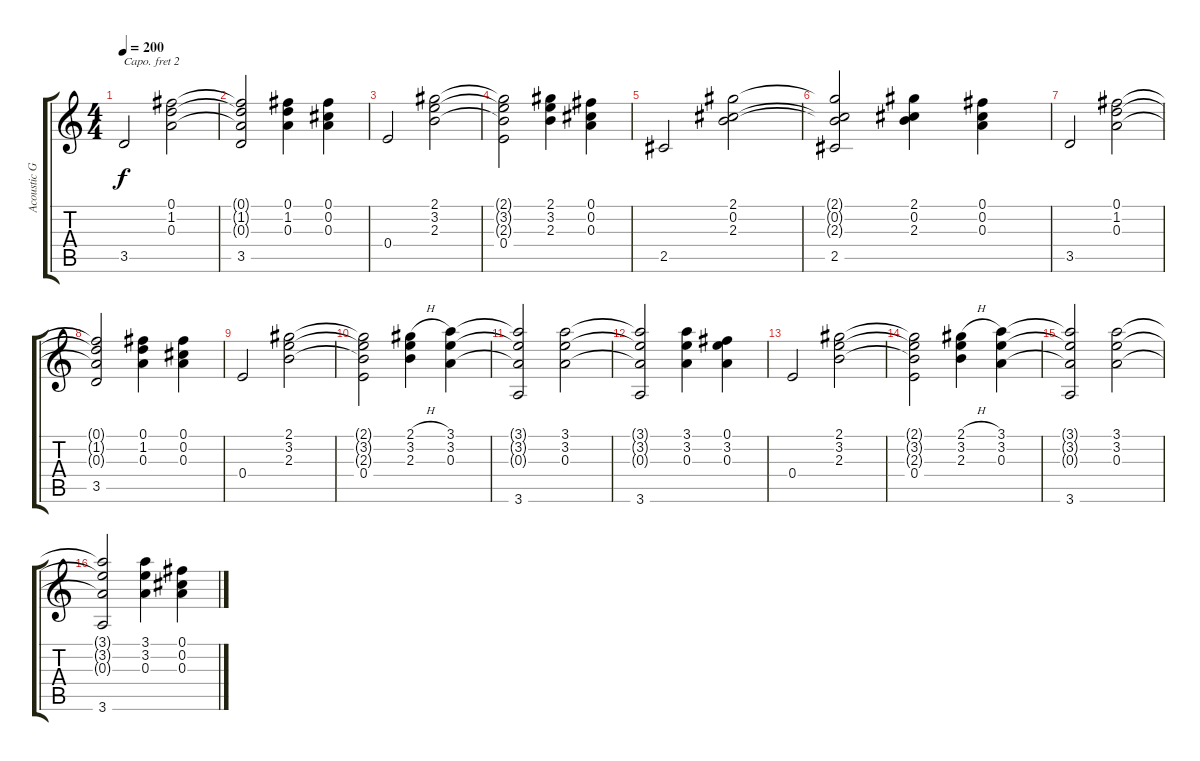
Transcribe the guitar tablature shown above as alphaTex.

\track ("Acoustic Guitar" "Acoustic G") {instrument acousticguitarsteel}
\staff {score tabs}
\capo 2
\tuning (E4 B3 G3 D3 A2 E2) {hide}
\ts (4 4)
\tempo 200
\clef g2
\ks c
3.5.2{dy f} (0.1 1.2 0.3).2 |
(0.1{t} 1.2{t} 0.3{t} 3.5).2 (0.1 1.2 0.3).4 (0.1 0.2 0.3).4 |
0.4.2 (2.1 3.2 2.3).2 |
(2.1{t} 3.2{t} 2.3{t} 0.4).2 (2.1 3.2 2.3).4 (0.1 0.2 0.3).4 |
2.5.2 (2.1 0.2 2.3).2 |
(2.1{t} 0.2{t} 2.3{t} 2.5).2 (2.1 0.2 2.3).4 (0.1 0.2 0.3).4 |
3.5.2 (0.1 1.2 0.3).2 |
(0.1{t} 1.2{t} 0.3{t} 3.5).2 (0.1 1.2 0.3).4 (0.1 0.2 0.3).4 |
0.4.2 (2.1 3.2 2.3).2 |
(2.1{t} 3.2{t} 2.3{t} 0.4).2 (2.1{h} 3.2 2.3).4 (3.1 3.2 0.3).4 |
(3.1{t} 3.2{t} 0.3{t} 3.6).2 (3.1 3.2 0.3).2 |
(3.1{t} 3.2{t} 0.3{t} 3.6).2 (3.1 3.2 0.3).4 (0.1 3.2 0.3).4 |
0.4.2 (2.1 3.2 2.3).2 |
(2.1{t} 3.2{t} 2.3{t} 0.4).2 (2.1{h} 3.2 2.3).4 (3.1 3.2 0.3).4 |
(3.1{t} 3.2{t} 0.3{t} 3.6).2 (3.1 3.2 0.3).2 |
(3.1{t} 3.2{t} 0.3{t} 3.6).2 (3.1 3.2 0.3).4 (0.1 0.2 0.3).4
